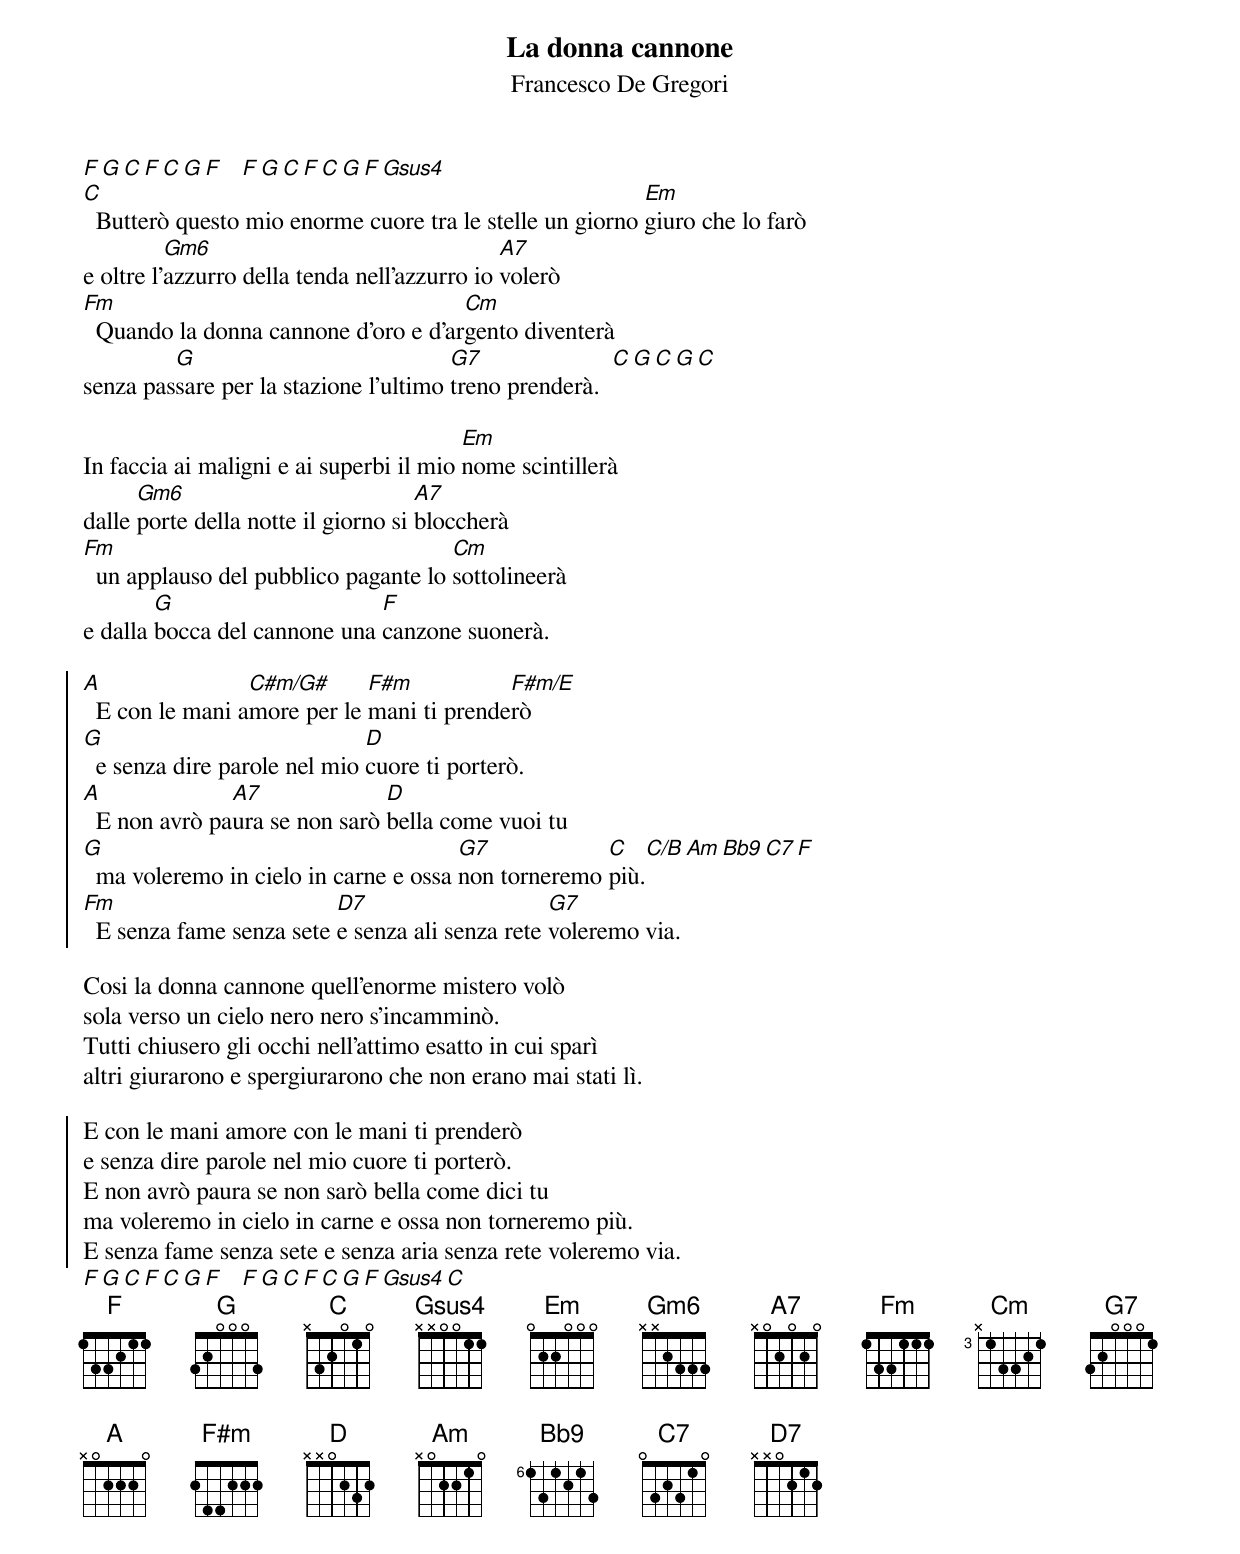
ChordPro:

{title: La donna cannone}
{subtitle: Francesco De Gregori}

[F][G][C][F][C][G][F]   [F][G][C][F][C][G][F][Gsus4]
[C]  Butterò questo mio enorme cuore tra le stelle un giorno [Em]giuro che lo farò
e oltre l'[Gm6]azzurro della tenda nell'azzurro io [A7]volerò
[Fm]  Quando la donna cannone d'oro e d'ar[Cm]gento diventerà
senza pas[G]sare per la stazione l'ultimo [G7]treno prenderà.  [C][G][C][G][C]

In faccia ai maligni e ai superbi il mio [Em]nome scintillerà
dalle [Gm6]porte della notte il giorno si [A7]bloccherà
[Fm]  un applauso del pubblico pagante lo [Cm]sottolineerà
e dalla [G]bocca del cannone una [F]canzone suonerà.

{soc}
[A]  E con le mani a[C#m/G#]more per le [F#m]mani ti prende[F#m/E]rò
[G]  e senza dire parole nel mio [D]cuore ti porterò.
[A]  E non avrò pa[A7]ura se non sarò [D]bella come vuoi tu
[G]  ma voleremo in cielo in carne e ossa [G7]non torneremo [C]più.[C/B][Am][Bb9][C7][F]
[Fm]  E senza fame senza sete [D7]e senza ali senza rete [G7]voleremo via.
{eoc}

Cosi la donna cannone quell'enorme mistero volò
sola verso un cielo nero nero s'incamminò.
Tutti chiusero gli occhi nell'attimo esatto in cui sparì
altri giurarono e spergiurarono che non erano mai stati lì.

{soc}
E con le mani amore con le mani ti prenderò
e senza dire parole nel mio cuore ti porterò.
E non avrò paura se non sarò bella come dici tu
ma voleremo in cielo in carne e ossa non torneremo più.
E senza fame senza sete e senza aria senza rete voleremo via.
{eoc}
[F][G][C][F][C][G][F]   [F][G][C][F][C][G][F][Gsus4][C]
